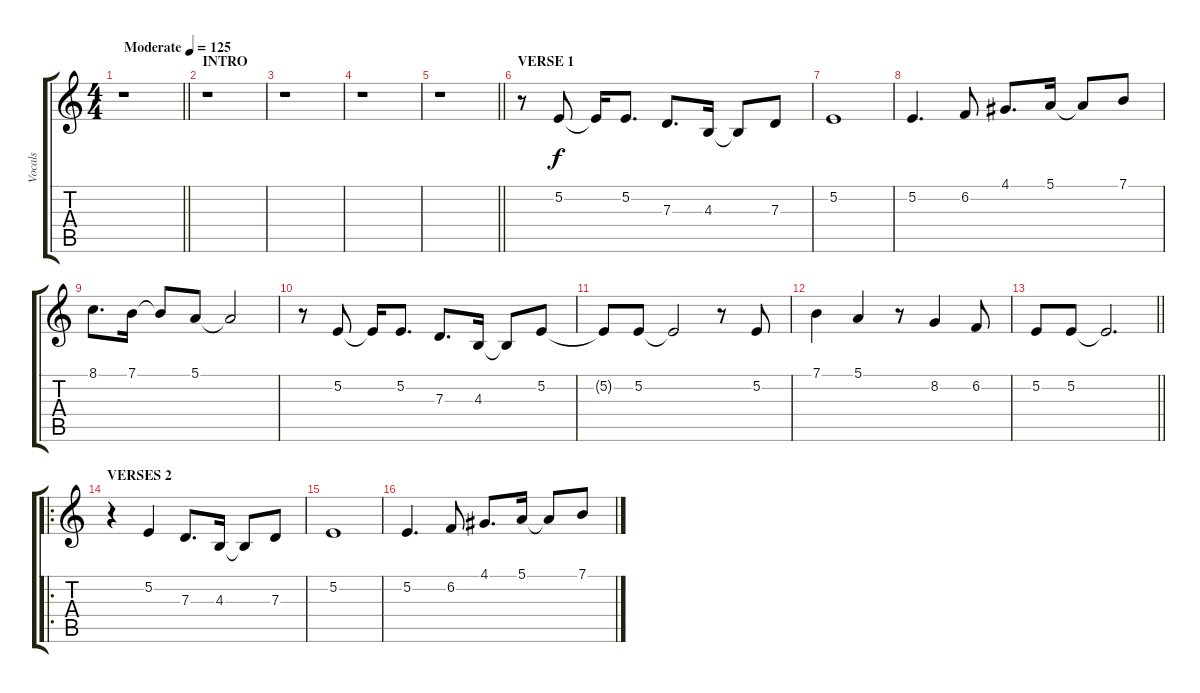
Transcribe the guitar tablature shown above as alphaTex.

\track ("Vocals" "Vocals") {instrument harmonica}
\staff {score tabs}
\tuning (E4 B3 G3 D3 A2 E2) {hide}
\ts (4 4)
\tempo (125 "Moderate")
\clef g2
\barLineRight lightlight
\ks aminor
r.1{dy f instrument harmonica} |
\section ("" "INTRO")
r.1 |
r.1 |
r.1 |
\barLineRight lightlight
r.1 |
\section ("" "VERSE 1")
r.8 5.2.8 5.2{t}.16 5.2.8{d} 7.3.8{d} 4.3.16 4.3{t}.8 7.3.8 |
5.2.1 |
5.2.4{d} 6.2.8 4.1.8{d} 5.1.16 5.1{t}.8 7.1.8 |
8.1.8{d} 7.1.16 7.1{t}.8 5.1.8 5.1{t}.2 |
r.8 5.2.8 5.2{t}.16 5.2.8{d} 7.3.8{d} 4.3.16 4.3{t}.8 5.2.8 |
5.2{t}.8 5.2.8 5.2{t}.2 r.8 5.2.8 |
7.1.4 5.1.4 r.8 8.2.4 6.2.8 |
\barLineRight lightlight
5.2.8 5.2.8 5.2{t}.2{d} |
\ro
\section ("" "VERSES 2")
r.4 5.2.4 7.3.8{d} 4.3.16 4.3{t}.8 7.3.8 |
5.2.1 |
5.2.4{d} 6.2.8 4.1.8{d} 5.1.16 5.1{t}.8 7.1.8
